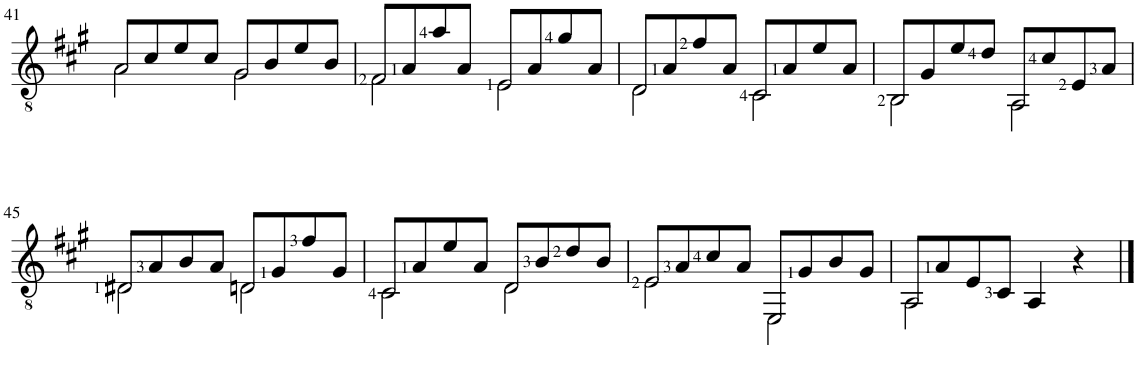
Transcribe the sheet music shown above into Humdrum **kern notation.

**kern
*part1
*staff1
*I"Classical Guitar
*I'Guit.
!!LO:PB:g=z
*clefGv2
*k[f#c#g#]
*M4/4
*met(c)
=41
*^
8A/L	2A\
8c#/	.
8e/	.
8c#/J	.
8G#/L	2G#\
8B/	.
8e/	.
8B/J	.
=42	=42
8F#/L	2F#\
8A/	.
8a/	.
8A/J	.
8E/L	2E\
8A/	.
8g#/	.
8A/J	.
=43	=43
8D/L	2D\
8A/	.
8f#/	.
8A/J	.
8C#/L	2C#\
8A/	.
8e/	.
8A/J	.
=44	=44
8BB/L	2BB\
8G#/	.
8e/	.
8d/J	.
8AA/L	2AA\
8c#/	.
8E/	.
8A/J	.
!!LO:LB:g=z	!!
=45	=45
8D#X/L	2D#\
8A/	.
8B/	.
8A/J	.
8Dn/L	2D\
8G#/	.
8f#/	.
8G#/J	.
=46	=46
8C#/L	2C#\
8A/	.
8e/	.
8A/J	.
8D/L	2D\
8B/	.
8d/	.
8B/J	.
=47	=47
8E/L	2E\
8A/	.
8c#/	.
8A/J	.
8EE/L	2EE\
8G#/	.
8B/	.
8G#/J	.
=48	=48
8AA/L	2AA\
8A/	.
8E/	.
8C#/J	.
4AA/	2ryy
4r	.
*v	*v
==
*-
